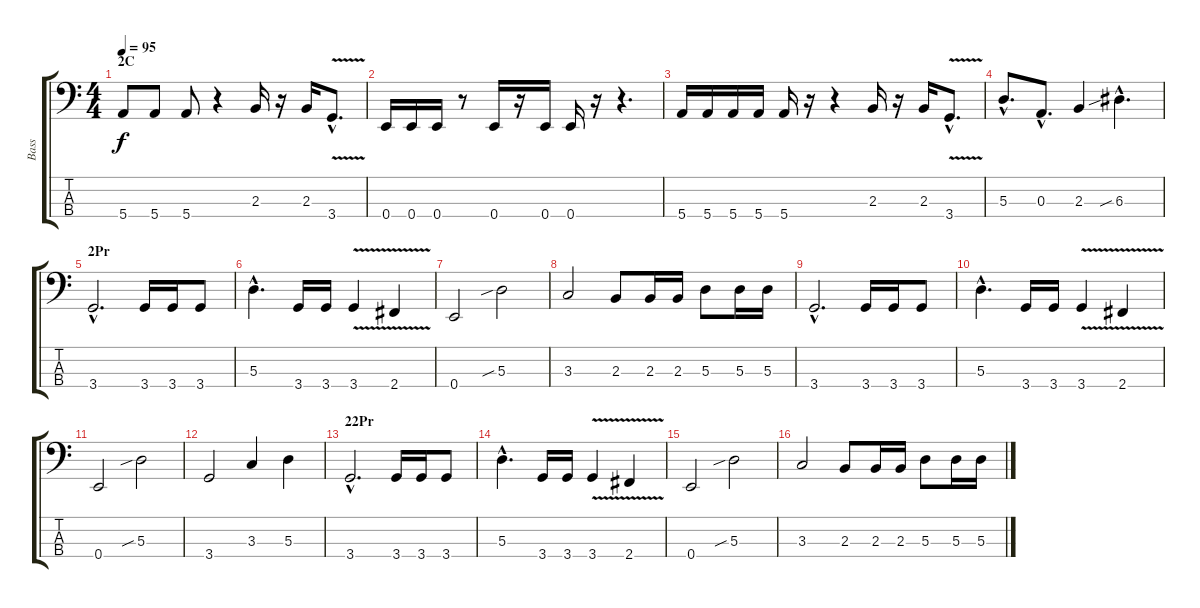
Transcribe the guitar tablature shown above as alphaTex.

\track ("Bass" "Bass") {instrument electricbasspick}
\staff {score tabs}
\tuning (G2 D2 A1 E1) {hide}
\ts (4 4)
\section ("" "2C")
\tempo 95
\clef f4
\ks c
5.4.8{dy f} 5.4.8 5.4.8 r.4 2.3.16 r.16 2.3.16 3.4{v hac}.8{d} |
0.4.16 0.4.16 0.4.16 r.8 0.4.16 r.16 0.4.16 0.4.16 r.16 r.4{d} |
5.4.16 5.4.16 5.4.16 5.4.16 5.4.16 r.16 r.4 2.3.16 r.16 2.3.16 3.4{v hac}.8{d} |
5.3{hac}.8{d} 0.3{hac}.8{d} 2.3.4 6.3{sib hac}.4{d} |
\section ("" "2Pr")
3.4{hac}.2{d} 3.4.16 3.4.16 3.4.8 |
5.3{hac}.4{d} 3.4.16 3.4.16 3.4{v}.4 2.4{v}.4 |
0.4.2 5.3{sib}.2 |
3.3.2 2.3.8 2.3.16 2.3.16 5.3.8 5.3.16 5.3.16 |
3.4{hac}.2{d} 3.4.16 3.4.16 3.4.8 |
5.3{hac}.4{d} 3.4.16 3.4.16 3.4{v}.4 2.4{v}.4 |
0.4.2 5.3{sib}.2 |
3.4.2 3.3.4 5.3.4 |
\section ("" "22Pr")
3.4{hac}.2{d} 3.4.16 3.4.16 3.4.8 |
5.3{hac}.4{d} 3.4.16 3.4.16 3.4{v}.4 2.4{v}.4 |
0.4.2 5.3{sib}.2 |
3.3.2 2.3.8 2.3.16 2.3.16 5.3.8 5.3.16 5.3.16
